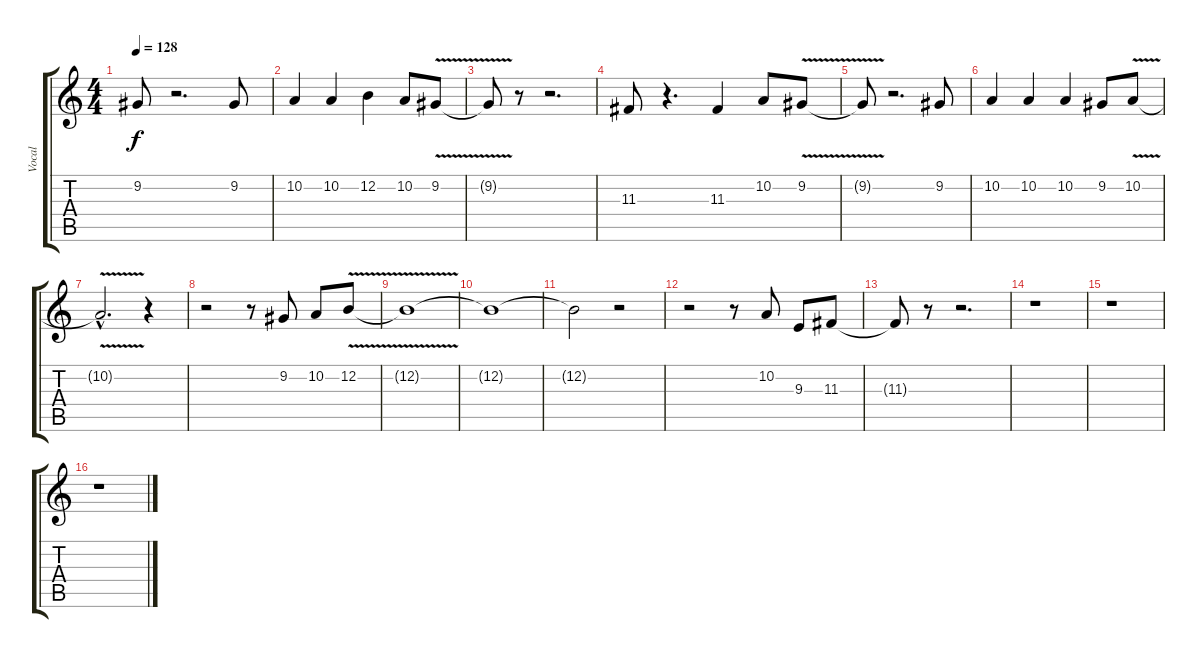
\track ("Vocal" "Vocal") {instrument tenorsax}
\staff {score tabs}
\tuning (E4 B3 G3 D3 A2 E2) {hide}
\ts (4 4)
\tempo 128
\clef g2
\ks c
9.2{t}.8{dy f} r.2{d} 9.2.8 |
10.2.4 10.2.4 12.2.4 10.2.8 9.2{v}.8 |
9.2{t}.8 r.8 r.2{d} |
11.3.8 r.4{d} 11.3.4 10.2.8 9.2{v}.8 |
9.2{t}.8 r.2{d} 9.2.8 |
10.2.4 10.2.4 10.2.4 9.2.8 10.2{v}.8 |
10.2{hac t}.2{d} r.4 |
r.2 r.8 9.2.8 10.2.8 12.2{v}.8 |
12.2{t}.1 |
12.2{t}.1 |
12.2{t}.2 r.2 |
r.2 r.8 10.2.8 9.3.8 11.3.8 |
11.3{t}.8 r.8 r.2{d} |
r.1 |
r.1 |
r.1
